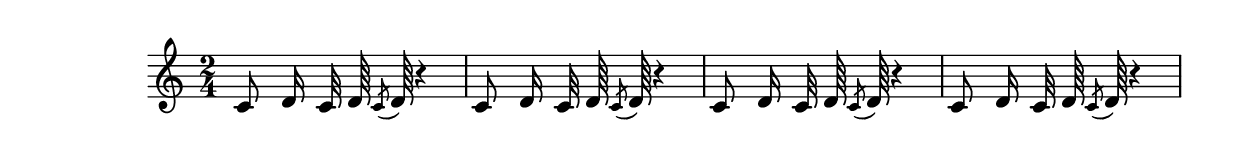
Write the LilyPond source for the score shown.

%% Do not edit this file; it is automatically
%% generated from LSR http://lsr.dsi.unimi.it
%% This file is in the public domain.
\version "2.12.2"

\header {
  lsrtags = "rhythms, tweaks-and-overrides"

%% Translation of GIT committish: a874fda3641c9e02f61be5c41b215b8304b8ed00
  texidoces = "

Se pueden imprimir estilos alternativos del corchete o gancho de las
corcheas y figuras menores, mediante la sobreescritura de la propiedad
@code{flag} del objeto @code{Stem}.  Son valores válidos
@code{modern-straight-flag} y @code{old-straight-flag}.

"
  doctitlees = "Uso de estilos alternativos para los corchetes"



  texidoc = "
Alternative styles of flag on eighth and shorter notes can be displayed
by overriding the @code{flag} property of @code{Stem}.  Valid values
are @code{modern-straight-flag} and @code{old-straight-flag}.

"
  doctitle = "Using alternative flag styles"
} % begin verbatim

testnotes = {
  \autoBeamOff
  c8 d16 c32 d64 \acciaccatura { c8 } d64 r4
}

\relative c' {
  \time 2/4
  \testnotes

  \override Stem #'flag = #modern-straight-flag
  \testnotes

  \override Stem #'flag = #old-straight-flag
  \testnotes

  \revert Stem #'flag
  \testnotes
}

